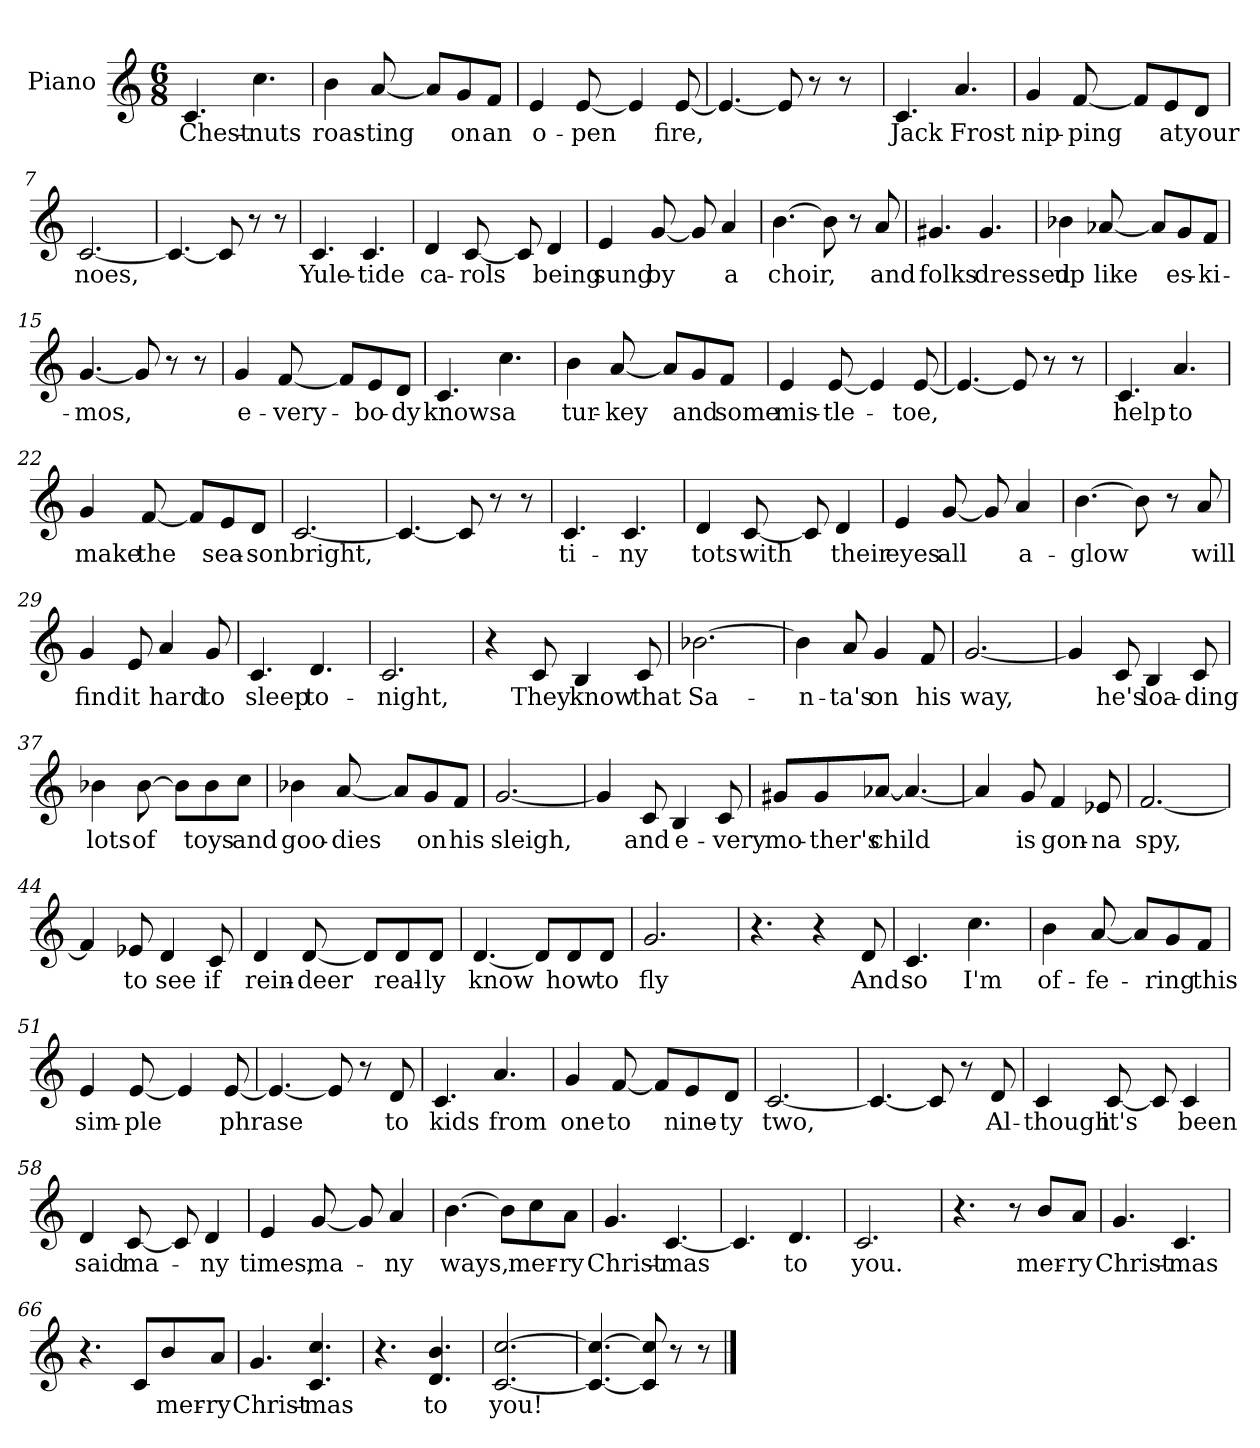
**kern	**text
*part1	*part1
*staff1	*staff1
*I"Piano	*
*I'Pno.	*
*clefG2	*
*k[]	*
*M6/8	*
=1	=1
!	!LO:LY:b
4.c/	Chest-
!	!LO:LY:b
4.cc\	-nuts
=2	=2
!	!LO:LY:b
4b\	roas-
!	!LO:LY:b
[8a/	-ting
8a/L]	.
!	!LO:LY:b
8g/	on
!	!LO:LY:b
8f/J	an
=3	=3
!	!LO:LY:b
4e/	o-
!	!LO:LY:b
[8e/	-pen
4e/]	.
!	!LO:LY:b
[8e/	fire,
=4	=4
4.e/_	.
8e/]	.
8r	.
8r	.
!!LO:LB:g=z
=5	=5
!	!LO:LY:b
4.c/	Jack
!	!LO:LY:b
4.a/	Frost
=6	=6
!	!LO:LY:b
4g/	nip-
!	!LO:LY:b
[8f/	-ping
8f/L]	.
!	!LO:LY:b
8e/	at
!	!LO:LY:b
8d/J	your
=7	=7
!	!LO:LY:b
[2.c/	noes,
=8	=8
4.c/_	.
8c/]	.
8r	.
8r	.
!!LO:LB:g=z
=9	=9
!	!LO:LY:b
4.c/	Yule-
!	!LO:LY:b
4.c/	-tide
=10	=10
!	!LO:LY:b
4d/	ca-
!	!LO:LY:b
[8c/	-rols
8c/]	.
!	!LO:LY:b
4d/	being
=11	=11
!	!LO:LY:b
4e/	sung
!	!LO:LY:b
[8g/	by
8g/]	.
!	!LO:LY:b
4a/	a
=12	=12
!	!LO:LY:b
[4.b\	choir,
8b\]	.
8r	.
!	!LO:LY:b
8a/	and
!!LO:LB:g=z
=13	=13
!	!LO:LY:b
4.g#X/	folks
!	!LO:LY:b
4.g#/	dressed
=14	=14
!	!LO:LY:b
4b-X\	up
!	!LO:LY:b
[8a-X/	like
8a-/L]	.
!	!LO:LY:b
8g/	es-
!	!LO:LY:b
8f/J	-ki-
=15	=15
!	!LO:LY:b
[4.g/	-mos,
8g/]	.
8r	.
8r	.
=16	=16
!	!LO:LY:b
4g/	e-
!	!LO:LY:b
[8f/	-very-
8f/L]	.
!	!LO:LY:b
8e/	-bo-
!	!LO:LY:b
8d/J	-dy
!!LO:LB:g=z
=17	=17
!	!LO:LY:b
4.c/	knows
!	!LO:LY:b
4.cc\	a
=18	=18
!	!LO:LY:b
4b\	tur-
!	!LO:LY:b
[8a/	-key
8a/L]	.
!	!LO:LY:b
8g/	and
!	!LO:LY:b
8f/J	some
=19	=19
!	!LO:LY:b
4e/	mis-
!	!LO:LY:b
[8e/	-tle-
4e/]	.
!	!LO:LY:b
[8e/	-toe,
=20	=20
4.e/_	.
8e/]	.
8r	.
8r	.
!!LO:LB:g=z
=21	=21
!	!LO:LY:b
4.c/	help
!	!LO:LY:b
4.a/	to
=22	=22
!	!LO:LY:b
4g/	make
!	!LO:LY:b
[8f/	the
8f/L]	.
!	!LO:LY:b
8e/	sea-
!	!LO:LY:b
8d/J	-son
=23	=23
!	!LO:LY:b
[2.c/	bright,
=24	=24
4.c/_	.
8c/]	.
8r	.
8r	.
!!LO:LB:g=z
=25	=25
!	!LO:LY:b
4.c/	ti-
!	!LO:LY:b
4.c/	-ny
=26	=26
!	!LO:LY:b
4d/	tots
!	!LO:LY:b
[8c/	with
8c/]	.
!	!LO:LY:b
4d/	their
=27	=27
!	!LO:LY:b
4e/	eyes
!	!LO:LY:b
[8g/	all
8g/]	.
!	!LO:LY:b
4a/	a-
=28	=28
!	!LO:LY:b
[4.b\	-glow
8b\]	.
8r	.
!	!LO:LY:b
8a/	will
!!LO:LB:g=z
=29	=29
!	!LO:LY:b
4g/	find
!	!LO:LY:b
8e/	it
!	!LO:LY:b
4a/	hard
!	!LO:LY:b
8g/	to
=30	=30
!	!LO:LY:b
4.c/	sleep
!	!LO:LY:b
4.d/	to-
=31	=31
!	!LO:LY:b
2.c/	-night,
=32	=32
4r	.
!	!LO:LY:b
8c/	They
!	!LO:LY:b
4B/	know
!	!LO:LY:b
8c/	that
!!LO:PB:g=z
=33	=33
!	!LO:LY:b
[2.b-X\	Sa-
=34	=34
!	!LO:LY:b
4b-\]	-n-
!	!LO:LY:b
8a/	-ta's
!	!LO:LY:b
4g/	on
!	!LO:LY:b
8f/	his
=35	=35
!	!LO:LY:b
[2.g/	way,
=36	=36
4g/]	.
!	!LO:LY:b
8c/	he's
!	!LO:LY:b
4B/	loa-
!	!LO:LY:b
8c/	-ding
!!LO:LB:g=z
=37	=37
!	!LO:LY:b
4b-X\	lots
!	!LO:LY:b
[8b-\	of
8b-\L]	.
!	!LO:LY:b
8b-\	toys
!	!LO:LY:b
8cc\J	and
=38	=38
!	!LO:LY:b
4b-X\	goo-
!	!LO:LY:b
[8a/	-dies
8a/L]	.
!	!LO:LY:b
8g/	on
!	!LO:LY:b
8f/J	his
=39	=39
!	!LO:LY:b
[2.g/	sleigh,
=40	=40
4g/]	.
!	!LO:LY:b
8c/	and
!	!LO:LY:b
4B/	e-
!	!LO:LY:b
8c/	-very
!!LO:LB:g=z
=41	=41
!	!LO:LY:b
8g#X/L	mo-
!	!LO:LY:b
8g#/	-ther's
!	!LO:LY:b
[8a-X/J	child
4.a-/_	.
=42	=42
4a-/]	.
!	!LO:LY:b
8g/	is
!	!LO:LY:b
4f/	gon-
!	!LO:LY:b
8e-X/	-na
=43	=43
!	!LO:LY:b
[2.f/	spy,
=44	=44
4f/]	.
!	!LO:LY:b
8e-X/	to
!	!LO:LY:b
4d/	see
!	!LO:LY:b
8c/	if
=45	=45
!	!LO:LY:b
4d/	rein-
!	!LO:LY:b
[8d/	-deer
8d/L]	.
!	!LO:LY:b
8d/	real-
!	!LO:LY:b
8d/J	-ly
!!LO:LB:g=z
=46	=46
!	!LO:LY:b
[4.d/	know
8d/L]	.
!	!LO:LY:b
8d/	how
!	!LO:LY:b
8d/J	to
=47	=47
!	!LO:LY:b
2.g/	fly
=48	=48
4.r	.
4r	.
!	!LO:LY:b
8d/	And
=49	=49
!	!LO:LY:b
4.c/	so
!	!LO:LY:b
4.cc\	I'm
=50	=50
!	!LO:LY:b
4b\	of-
!	!LO:LY:b
[8a/	-fe-
8a/L]	.
!	!LO:LY:b
8g/	-ring
!	!LO:LY:b
8f/J	this
!!LO:LB:g=z
=51	=51
!	!LO:LY:b
4e/	sim-
!	!LO:LY:b
[8e/	-ple
4e/]	.
!	!LO:LY:b
[8e/	phrase
=52	=52
4.e/_	.
8e/]	.
8r	.
!	!LO:LY:b
8d/	to
=53	=53
!	!LO:LY:b
4.c/	kids
!	!LO:LY:b
4.a/	from
=54	=54
!	!LO:LY:b
4g/	one
!	!LO:LY:b
[8f/	to
8f/L]	.
!	!LO:LY:b
8e/	nine-
!	!LO:LY:b
8d/J	-ty
=55	=55
!	!LO:LY:b
[2.c/	two,
!!LO:LB:g=z
=56	=56
4.c/_	.
8c/]	.
8r	.
!	!LO:LY:b
8d/	Al-
=57	=57
!	!LO:LY:b
4c/	-though
!	!LO:LY:b
[8c/	it's
8c/]	.
!	!LO:LY:b
4c/	been
=58	=58
!	!LO:LY:b
4d/	said
!	!LO:LY:b
[8c/	ma-
8c/]	.
!	!LO:LY:b
4d/	-ny
=59	=59
!	!LO:LY:b
4e/	times,
!	!LO:LY:b
[8g/	ma-
8g/]	.
!	!LO:LY:b
4a/	-ny
!!LO:LB:g=z
=60	=60
!	!LO:LY:b
[4.b\	ways,
8b\L]	.
!	!LO:LY:b
8cc\	mer-
!	!LO:LY:b
8a\J	-ry
=61	=61
!	!LO:LY:b
4.g/	Christ-
!	!LO:LY:b
[4.c/	-mas
=62	=62
4.c/]	.
!	!LO:LY:b
4.d/	to
=63	=63
!	!LO:LY:b
2.c/	you.
=64	=64
4.r	.
8r	.
!	!LO:LY:b
8b/L	mer-
!	!LO:LY:b
8a/J	-ry
=65	=65
!	!LO:LY:b
4.g/	Christ-
!	!LO:LY:b
4.c/	-mas
!!LO:LB:g=z
=66	=66
4.r	.
8c/L	.
!	!LO:LY:b
8b/	mer-
!	!LO:LY:b
8a/J	-ry
=67	=67
!	!LO:LY:b
4.g/	Christ-
!	!LO:LY:b
4.c/ 4.cc/	-mas
=68	=68
4.r	.
!	!LO:LY:b
4.d/ 4.b/	to
=69	=69
!	!LO:LY:b
[2.c/ [2.cc/	you!
=70	=70
4.c/_ 4.cc/_	.
8c/] 8cc/]	.
8r	.
8r	.
==	==
*-	*-
